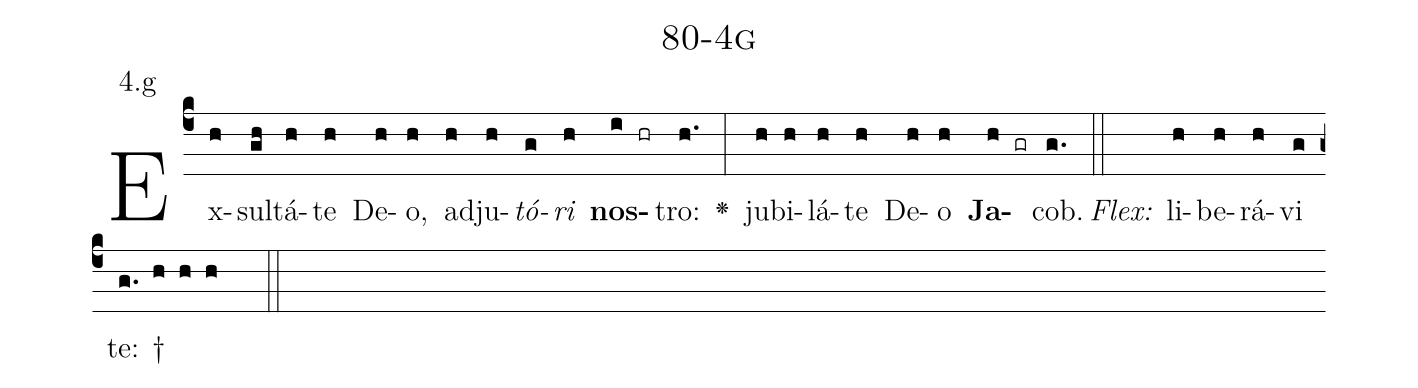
name: 80-4g;
annotation: 4.g;
%%
(c4)Ex(h)sul(gh)tá(h)te(h) De(h)o,(h) ad(h)ju(h)<i>tó</i>(g)<i>ri</i>(h) <b>nos</b>(i hr)tro:(h.) <v>\greheightstar</v>(:) ju(h)bi(h)lá(h)te(h) De(h)o(h) <b>Ja</b>(h gr)cob.(g.) (::)
<i>Flex:</i>()  li(h)be(h)rá(h)vi(g) te: †(g. h h h  ::)

%E(h) u(h) o(h) u(h) a(h) e.(g.) (::)
